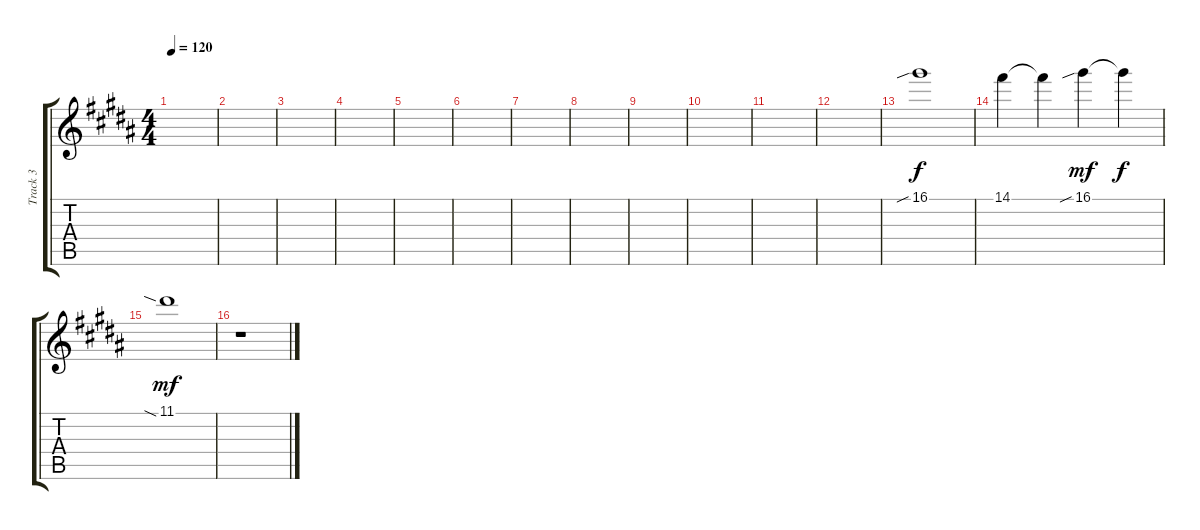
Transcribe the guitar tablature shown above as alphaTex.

\track ("Track 3" "Track 3") {instrument electricguitarclean}
\staff {score tabs}
\tuning (E4 B3 G3 D3 A2 E2) {hide}
\ts (4 4)
\tempo 120
\clef g2
\ks b
|
|
|
|
|
|
|
|
|
|
|
|
16.1{sib}.1 |
14.1.4 14.1{t}.4{dy f} 16.1{sib}.4{dy mf} 16.1{t}.4{dy f} |
11.1{sia}.1{dy mf} |
r.1
